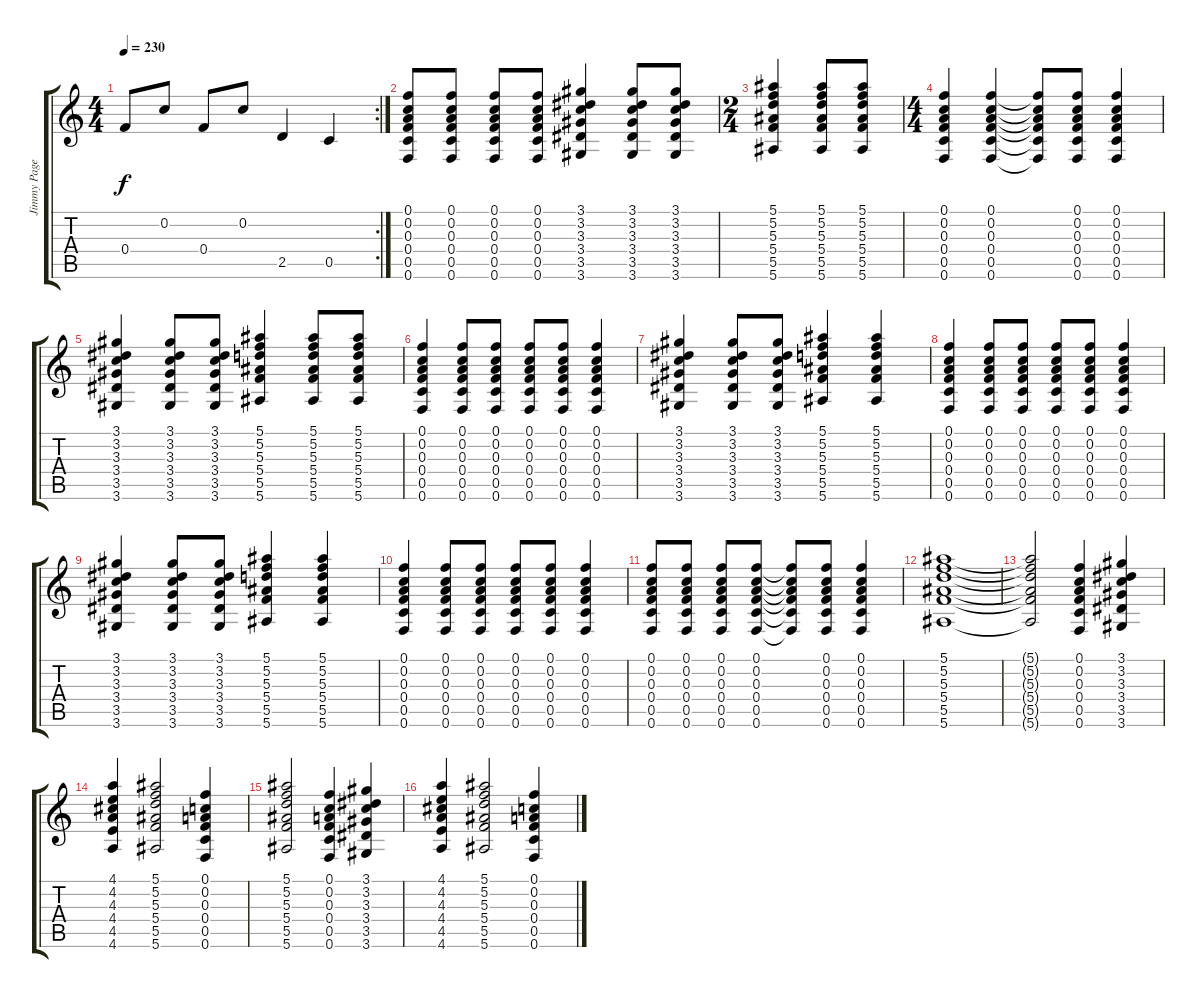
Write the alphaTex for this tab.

\track ("Jimmy Page" "Jimmy Page") {instrument acousticguitarsteel}
\staff {score tabs}
\tuning (F4 C4 A3 F3 C3 F2) {hide}
\rc 2
\ts (4 4)
\tempo 230
\clef g2
\ks c
0.4.8{dy f} 0.2.8 0.4.8 0.2.8 2.5.4 0.5.4 |
(0.1 0.2 0.3 0.4 0.5 0.6).8 (0.1 0.2 0.3 0.4 0.5 0.6).8 (0.1 0.2 0.3 0.4 0.5 0.6).8 (0.1 0.2 0.3 0.4 0.5 0.6).8 (3.1 3.2 3.3 3.4 3.5 3.6).4 (3.1 3.2 3.3 3.4 3.5 3.6).8 (3.1 3.2 3.3 3.4 3.5 3.6).8 |
\ts (2 4)
(5.1 5.2 5.3 5.4 5.5 5.6).4 (5.1 5.2 5.3 5.4 5.5 5.6).8 (5.1 5.2 5.3 5.4 5.5 5.6).8 |
\ts (4 4)
(0.1 0.2 0.3 0.4 0.5 0.6).4 (0.1 0.2 0.3 0.4 0.5 0.6).4 (0.1{t} 0.2{t} 0.3{t} 0.4{t} 0.5{t} 0.6{t}).8 (0.1 0.2 0.3 0.4 0.5 0.6).8 (0.1 0.2 0.3 0.4 0.5 0.6).4 |
(3.1 3.2 3.3 3.4 3.5 3.6).4 (3.1 3.2 3.3 3.4 3.5 3.6).8 (3.1 3.2 3.3 3.4 3.5 3.6).8 (5.1 5.2 5.3 5.4 5.5 5.6).4 (5.1 5.2 5.3 5.4 5.5 5.6).8 (5.1 5.2 5.3 5.4 5.5 5.6).8 |
(0.1 0.2 0.3 0.4 0.5 0.6).4 (0.1 0.2 0.3 0.4 0.5 0.6).8 (0.1 0.2 0.3 0.4 0.5 0.6).8 (0.1 0.2 0.3 0.4 0.5 0.6).8 (0.1 0.2 0.3 0.4 0.5 0.6).8 (0.1 0.2 0.3 0.4 0.5 0.6).4 |
(3.1 3.2 3.3 3.4 3.5 3.6).4 (3.1 3.2 3.3 3.4 3.5 3.6).8 (3.1 3.2 3.3 3.4 3.5 3.6).8 (5.1 5.2 5.3 5.4 5.5 5.6).4 (5.1 5.2 5.3 5.4 5.5 5.6).4 |
(0.1 0.2 0.3 0.4 0.5 0.6).4 (0.1 0.2 0.3 0.4 0.5 0.6).8 (0.1 0.2 0.3 0.4 0.5 0.6).8 (0.1 0.2 0.3 0.4 0.5 0.6).8 (0.1 0.2 0.3 0.4 0.5 0.6).8 (0.1 0.2 0.3 0.4 0.5 0.6).4 |
(3.1 3.2 3.3 3.4 3.5 3.6).4 (3.1 3.2 3.3 3.4 3.5 3.6).8 (3.1 3.2 3.3 3.4 3.5 3.6).8 (5.1 5.2 5.3 5.4 5.5 5.6).4 (5.1 5.2 5.3 5.4 5.5 5.6).4 |
(0.1 0.2 0.3 0.4 0.5 0.6).4 (0.1 0.2 0.3 0.4 0.5 0.6).8 (0.1 0.2 0.3 0.4 0.5 0.6).8 (0.1 0.2 0.3 0.4 0.5 0.6).8 (0.1 0.2 0.3 0.4 0.5 0.6).8 (0.1 0.2 0.3 0.4 0.5 0.6).4 |
(0.1 0.2 0.3 0.4 0.5 0.6).8 (0.1 0.2 0.3 0.4 0.5 0.6).8 (0.1 0.2 0.3 0.4 0.5 0.6).8 (0.1 0.2 0.3 0.4 0.5 0.6).8 (0.1{t} 0.2{t} 0.3{t} 0.4{t} 0.5{t} 0.6{t}).8 (0.1 0.2 0.3 0.4 0.5 0.6).8 (0.1 0.2 0.3 0.4 0.5 0.6).4 |
(5.1 5.2 5.3 5.4 5.5 5.6).1 |
(5.1{t} 5.2{t} 5.3{t} 5.4{t} 5.5{t} 5.6{t}).2 (0.1 0.2 0.3 0.4 0.5 0.6).4 (3.1 3.2 3.3 3.4 3.5 3.6).4 |
(4.1 4.2 4.3 4.4 4.5 4.6).4 (5.1 5.2 5.3 5.4 5.5 5.6).2 (0.1 0.2 0.3 0.4 0.5 0.6).4 |
(5.1 5.2 5.3 5.4 5.5 5.6).2 (0.1 0.2 0.3 0.4 0.5 0.6).4 (3.1 3.2 3.3 3.4 3.5 3.6).4 |
(4.1 4.2 4.3 4.4 4.5 4.6).4 (5.1 5.2 5.3 5.4 5.5 5.6).2 (0.1 0.2 0.3 0.4 0.5 0.6).4
